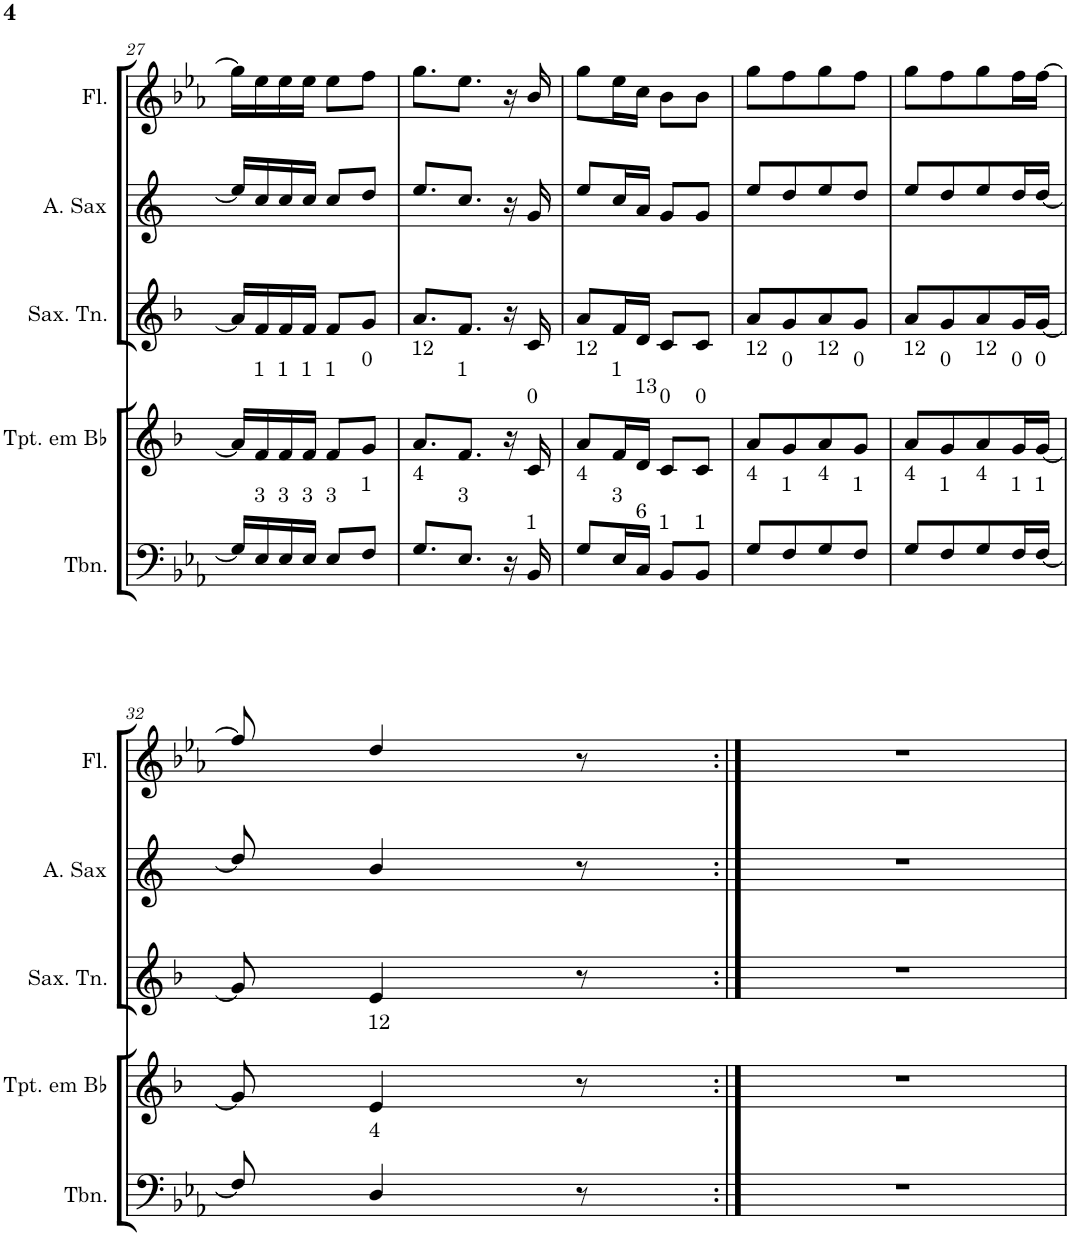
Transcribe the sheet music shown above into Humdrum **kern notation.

**kern	**kern	**kern	**kern	**kern
*part5	*part4	*part3	*part2	*part1
*staff5	*staff4	*staff3	*staff2	*staff1
*I"Trombone	*I"Trompete em Bb	*I"Saxofone Tenor	*I"Saxofone Alto	*I"Flauta Transversal
*I'Tbn.	*I'Tpt. em Bb	*I'Sax. Tn.	*	*I'Fl.
!!LO:PB:g=z
*clefF4	*clefG2	*clefG2	*clefG2	*clefG2
*	*Trd1c2	*Trd8c14	*Trd5c9	*
*k[b-e-a-]	*k[b-]	*k[b-]	*k[]	*k[b-e-a-]
*M2/4	*M2/4	*M2/4	*M2/4	*M2/4
=27	=27	=27	=27	=27
16G/LL]	16a/LL]	16a/LL]	16ee/LL]	16gg\LL]
!	!LO:TX:a:t=1	!	!	!
!LO:TX:a:t=3	!	!	!	!
16E-/	16f/	16f/	16cc/	16ee-\
!	!LO:TX:a:t=1	!	!	!
!LO:TX:a:t=3	!	!	!	!
16E-/	16f/	16f/	16cc/	16ee-\
!	!LO:TX:a:t=1	!	!	!
!LO:TX:a:t=3	!	!	!	!
16E-/JJ	16f/JJ	16f/JJ	16cc/JJ	16ee-\JJ
!	!LO:TX:a:t=1	!	!	!
!LO:TX:a:t=3	!	!	!	!
8E-/L	8f/L	8f/L	8cc/L	8ee-\L
!	!LO:TX:a:t=0	!	!	!
!LO:TX:a:t=1	!	!	!	!
8F/J	8g/J	8g/J	8dd/J	8ff\J
=28	=28	=28	=28	=28
!	!LO:TX:a:t=12	!	!	!
!LO:TX:a:t=4	!	!	!	!
8.G/L	8.a/L	8.a/L	8.ee/L	8.gg\L
!	!LO:TX:a:t=1	!	!	!
!LO:TX:a:t=3	!	!	!	!
8.E-/J	8.f/J	8.f/J	8.cc/J	8.ee-\J
16r	16r	16r	16r	16r
!	!LO:TX:a:t=0	!	!	!
!LO:TX:a:t=1	!	!	!	!
16BB-/	16c/	16c/	16g/	16b-/
=29	=29	=29	=29	=29
!	!LO:TX:a:t=12	!	!	!
!LO:TX:a:t=4	!	!	!	!
8G/L	8a/L	8a/L	8ee/L	8gg\L
!	!LO:TX:a:t=1	!	!	!
!LO:TX:a:t=3	!	!	!	!
16E-/L	16f/L	16f/L	16cc/L	16ee-\L
!	!LO:TX:a:t=13	!	!	!
!LO:TX:a:t=6	!	!	!	!
16C/JJ	16d/JJ	16d/JJ	16a/JJ	16cc\JJ
!	!LO:TX:a:t=0	!	!	!
!LO:TX:a:t=1	!	!	!	!
8BB-/L	8c/L	8c/L	8g/L	8b-\L
!	!LO:TX:a:t=0	!	!	!
!LO:TX:a:t=1	!	!	!	!
8BB-/J	8c/J	8c/J	8g/J	8b-\J
=30	=30	=30	=30	=30
!	!LO:TX:a:t=12	!	!	!
!LO:TX:a:t=4	!	!	!	!
8G/L	8a/L	8a/L	8ee/L	8gg\L
!	!LO:TX:a:t=0	!	!	!
!LO:TX:a:t=1	!	!	!	!
8F/	8g/	8g/	8dd/	8ff\
!	!LO:TX:a:t=12	!	!	!
!LO:TX:a:t=4	!	!	!	!
8G/	8a/	8a/	8ee/	8gg\
!	!LO:TX:a:t=0	!	!	!
!LO:TX:a:t=1	!	!	!	!
8F/J	8g/J	8g/J	8dd/J	8ff\J
=31	=31	=31	=31	=31
!	!LO:TX:a:t=12	!	!	!
!LO:TX:a:t=4	!	!	!	!
8G/L	8a/L	8a/L	8ee/L	8gg\L
!	!LO:TX:a:t=0	!	!	!
!LO:TX:a:t=1	!	!	!	!
8F/	8g/	8g/	8dd/	8ff\
!	!LO:TX:a:t=12	!	!	!
!LO:TX:a:t=4	!	!	!	!
8G/	8a/	8a/	8ee/	8gg\
!	!LO:TX:a:t=0	!	!	!
!LO:TX:a:t=1	!	!	!	!
16F/L	16g/L	16g/L	16dd/L	16ff\L
!	!LO:TX:a:t=0	!	!	!
!LO:TX:a:t=1	!	!	!	!
[16F/JJ	[16g/JJ	[16g/JJ	[16dd/JJ	[16ff\JJ
!!LO:LB:g=z
=32	=32	=32	=32	=32
8F/]	8g/]	8g/]	8dd/]	8ff/]
!	!LO:TX:a:t=12	!	!	!
!LO:TX:a:t=4	!	!	!	!
4D/	4e/	4e/	4b/	4dd/
8r	8r	8r	8r	8r
=33:|!	=33:|!	=33:|!	=33:|!	=33:|!
2r	2r	2r	2r	2r
=	=	=	=	=
*-	*-	*-	*-	*-
